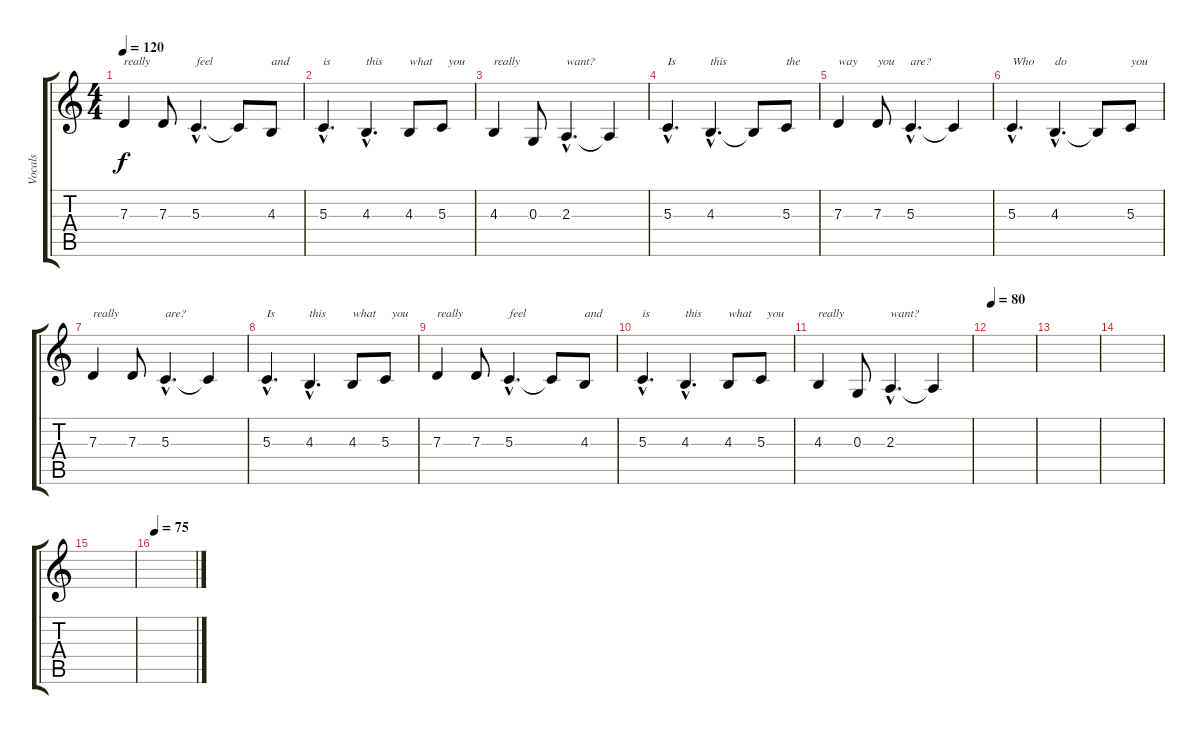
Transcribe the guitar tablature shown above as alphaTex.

\track ("Vocals" "Vocals") {instrument lead6voice}
\staff {score tabs}
\tuning (E4 B3 G3 D3 A2 E2) {hide}
\ts (4 4)
\tempo 120
\clef g2
\ks c
7.3.4{txt "really" dy f} 7.3.8 5.3{hac}.4{d txt "feel"} 5.3{t}.8 4.3.8{txt "and" volume 16} |
5.3{hac}.4{d txt "is"} 4.3{hac}.4{d txt "this"} 4.3.8{txt "what"} 5.3.8{txt "  you"} |
4.3.4{txt "really"} 0.3.8 2.3{hac}.4{d txt "want?"} 2.3{t}.4 |
5.3{hac}.4{d txt "Is"} 4.3{hac}.4{d txt "this"} 4.3{t}.8 5.3.8{txt "the"} |
7.3.4{txt "way"} 7.3.8{txt "you"} 5.3{hac}.4{d txt "are?"} 5.3{t}.4 |
5.3{hac}.4{d txt "Who"} 4.3{hac}.4{d txt "do"} 4.3{t}.8 5.3.8{txt "you"} |
7.3.4{txt "really"} 7.3.8 5.3{hac}.4{d txt "are?"} 5.3{t}.4 |
5.3{hac}.4{d txt "Is"} 4.3{hac}.4{d txt "this"} 4.3.8{txt "what"} 5.3.8{txt "  you"} |
7.3.4{txt "really"} 7.3.8 5.3{hac}.4{d txt "feel"} 5.3{t}.8 4.3.8{txt "and"} |
5.3{hac}.4{d txt "is"} 4.3{hac}.4{d txt "this"} 4.3.8{txt "what"} 5.3.8{txt "  you"} |
4.3.4{txt "really"} 0.3.8 2.3{hac}.4{d txt "want?"} 2.3{t}.4 |
\tempo 80
|
|
|
|
\tempo 75
